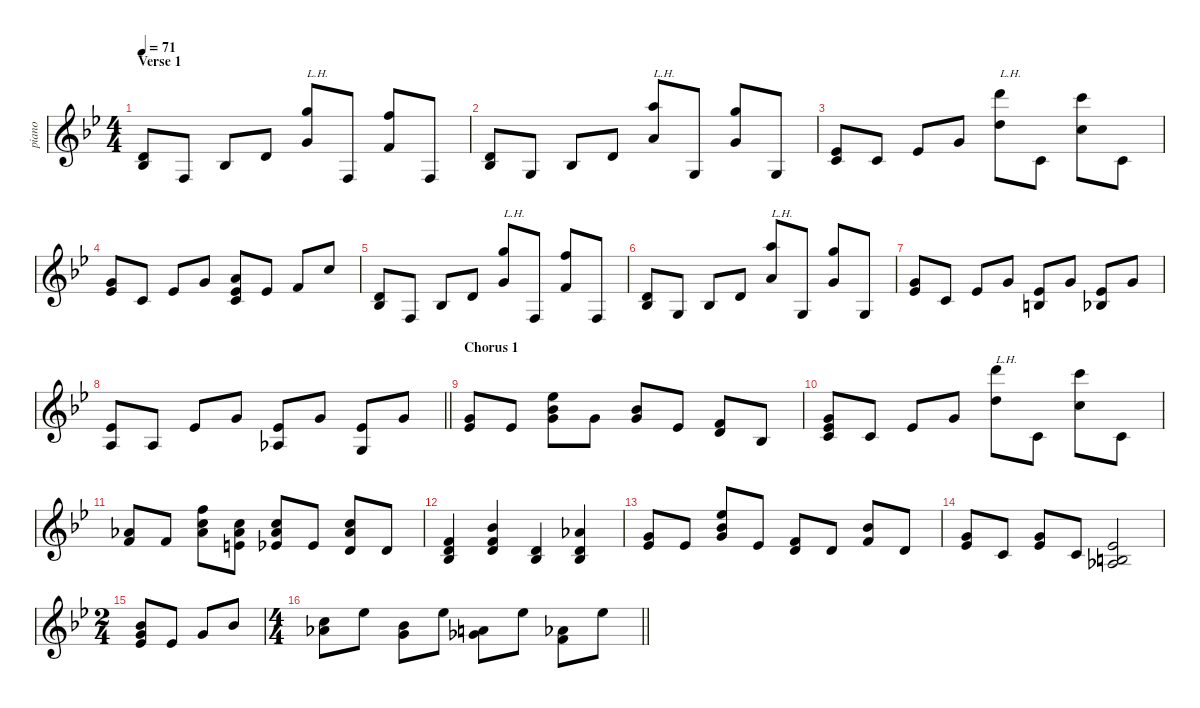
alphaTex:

\defaultSystemsLayout 8
\hideDynamics
\bracketExtendMode nobrackets
\otherSystemsTrackNameOrientation horizontal
\track ("Piano (RH)-show" "piano") {mute instrument acousticgrandpiano}
\staff {score}
\tuning (F4 C4 F3 C3 F2 C2)
\ts (4 4)
\section ("" "Verse 1")
\tempo 71
\clef g2
\ks gminor
(2.2{acc forcenatural} 5.3{acc b}).8{dy f beam Up} 5.4{acc forcenatural}.8{beam Up} 5.3{acc b}.8{beam Up} 9.3{acc forcenatural}.8{beam Up} (14.1{acc forcenatural} 14.3{acc forcenatural}).8{txt "L.H." beam Up} 0.3{acc forcenatural}.8{beam Up} (17.2{acc forcenatural} 0.1{acc forcenatural}).8{beam Up} 0.3{acc forcenatural}.8{beam Up} |
(2.2{acc forcenatural} 5.3{acc b}).8{beam Up} 2.3{acc forcenatural}.8{beam Up} 5.3{acc b}.8{beam Up} 9.3{acc forcenatural}.8{beam Up} (16.1{acc forcenatural} 16.3{acc forcenatural}).8{txt "L.H." beam Up} 14.5{acc forcenatural}.8{beam Up} (14.1{acc forcenatural} 14.3{acc forcenatural}).8{beam Up} 14.5{acc forcenatural}.8{beam Up} |
(0.2{acc forcenatural} 10.3{acc b}).8{beam Up} 0.2{acc forcenatural}.8{beam Up} 3.2{acc b}.8{beam Up} 7.2{acc forcenatural}.8{beam Up} (21.1{acc forcenatural} 21.3{acc forcenatural}).8{txt "L.H." beam Down} 0.2{acc forcenatural}.8{beam Down} (19.1{acc forcenatural} 19.3{acc forcenatural}).8{beam Down} 0.2{acc forcenatural}.8{beam Down} |
(2.1{acc forcenatural} 3.2{acc b}).8{beam Up} 0.2{acc forcenatural}.8{beam Up} 3.2{acc b}.8{beam Up} 2.1{acc forcenatural}.8{beam Up} (7.3{acc forcenatural} 4.1{acc forcenatural} 3.2{acc b}).8{beam Up} 3.2{acc b}.8{beam Up} 5.2{acc forcenatural}.8{beam Up} 7.1{acc forcenatural}.8{beam Up} |
(9.3{acc forcenatural} 10.4{acc b}).8{beam Up} 5.4{acc forcenatural}.8{beam Up} 5.3{acc b}.8{beam Up} 9.3{acc forcenatural}.8{beam Up} (14.1{acc forcenatural} 14.3{acc forcenatural}).8{txt "L.H." beam Up} 0.3{acc forcenatural}.8{beam Up} (17.2{acc forcenatural} 0.1{acc forcenatural}).8{beam Up} 0.3{acc forcenatural}.8{beam Up} |
(2.2{acc forcenatural} 5.3{acc b}).8{beam Up} 2.3{acc forcenatural}.8{beam Up} 5.3{acc b}.8{beam Up} 9.3{acc forcenatural}.8{beam Up} (16.1{acc forcenatural} 16.3{acc forcenatural}).8{txt "L.H." beam Up} 14.5{acc forcenatural}.8{beam Up} (14.1{acc forcenatural} 14.3{acc forcenatural}).8{beam Up} 2.3{acc forcenatural}.8{beam Up} |
(2.1{acc forcenatural} 3.2{acc b}).8{beam Up} 0.2{acc forcenatural}.8{beam Up} 3.2{acc b}.8{beam Up} 2.1{acc forcenatural}.8{beam Up} (3.2{acc b} 6.3{acc forcenatural}).8{beam Up} 2.1{acc forcenatural}.8{beam Up} (3.2{acc b} 5.3{acc b}).8{beam Up} 2.1{acc forcenatural}.8{beam Up} |
\barLineRight lightlight
(3.2{acc b} 4.3{acc forcenatural}).8{beam Up} 4.3{acc forcenatural}.8{beam Up} 3.2{acc b}.8{beam Up} 2.1{acc forcenatural}.8{beam Up} (3.2{acc b} 3.3{acc b}).8{beam Up} 2.1{acc forcenatural}.8{beam Up} (3.2{acc b} 2.3{acc forcenatural}).8{beam Up} 2.1{acc forcenatural}.8{beam Up} |
\section ("" "Chorus 1")
(2.1{acc forcenatural} 3.2{acc b}).8{beam Up} 3.2{acc b}.8{beam Up} (10.1{acc b} 10.2{acc b} 14.3{acc forcenatural}).8{beam Down} 14.3{acc forcenatural}.8{beam Down} (10.2{acc b} 14.3{acc forcenatural}).8{beam Up} 10.3{acc b}.8{beam Up} (0.1{acc forcenatural} 9.3{acc forcenatural}).8{beam Up} 10.4{acc b}.8{beam Up} |
(0.2{acc forcenatural} 14.3{acc forcenatural} 15.4{acc b}).8{beam Up} 0.2{acc forcenatural}.8{beam Up} 3.2{acc b}.8{beam Up} 2.1{acc forcenatural}.8{beam Up} (21.1{acc forcenatural} 21.3{acc forcenatural}).8{txt "L.H." beam Down} 0.2{acc forcenatural}.8{beam Down} (19.1{acc forcenatural} 19.3{acc forcenatural}).8{beam Down} 0.2{acc forcenatural}.8{beam Down} |
(8.2{acc b} 0.1{acc forcenatural}).8{beam Up} 0.1{acc forcenatural}.8{beam Up} (12.1{acc forcenatural} 12.2{acc forcenatural} 15.3{acc b}).8{beam Down} (12.2{acc forcenatural} 15.3{acc b} 16.4{acc forcenatural}).8{beam Down} (12.2{acc forcenatural} 15.3{acc b} 15.4{acc b}).8{beam Up} 15.4{acc b}.8{beam Up} (7.1{acc forcenatural} 8.2{acc b} 9.3{acc forcenatural}).8{beam Up} 9.3{acc forcenatural}.8{beam Up} |
(0.1{acc forcenatural} 9.3{acc forcenatural} 10.4{acc b}).4{beam Up} (0.1{acc forcenatural} 10.2{acc b} 9.3{acc forcenatural}).4{beam Up} (9.3{acc forcenatural} 10.4{acc b}).4{beam Up} (8.2{acc b} 9.3{acc forcenatural} 10.4{acc b}).4{beam Up} |
(14.3{acc forcenatural} 15.4{acc b}).8{beam Up} 15.4{acc b}.8{beam Up} (10.1{acc b} 10.2{acc b} 14.3{acc forcenatural}).8{beam Up} 3.2{acc b}.8{beam Up} (0.1{acc forcenatural} 2.2{acc forcenatural}).8{beam Up} 2.2{acc forcenatural}.8{beam Up} (5.2{acc forcenatural} 5.1{acc b}).8{beam Up} 2.2{acc forcenatural}.8{beam Up} |
(2.1{acc forcenatural} 3.2{acc b}).8{beam Up} 0.2{acc forcenatural}.8{beam Up} (2.1{acc forcenatural} 3.2{acc b}).8{beam Up} 0.2{acc forcenatural}.8{beam Up} (3.2{acc b} 11.4{acc forcenatural} 3.3{acc b}).2{beam Up} |
\ts (2 4)
(17.3{acc b} 2.1{acc forcenatural} 3.2{acc b}).8{bd 145 beam Up} 3.2{acc b}.8{beam Up} 2.1{acc forcenatural}.8{beam Up} 5.1{acc b}.8{beam Up} |
\ts (4 4)
\barLineRight lightlight
(7.1{acc forcenatural} 8.2{acc b}).8{beam Down} 10.1{acc b}.8{beam Down} (5.1{acc b} 7.2{acc forcenatural}).8{beam Down} 10.1{acc b}.8{beam Down} (9.2{acc forcenatural} 13.3{acc b}).8{beam Down} 10.1{acc b}.8{beam Down} (0.1{acc forcenatural} 8.2{acc b}).8{beam Down} 10.1{acc b}.8{beam Down}
